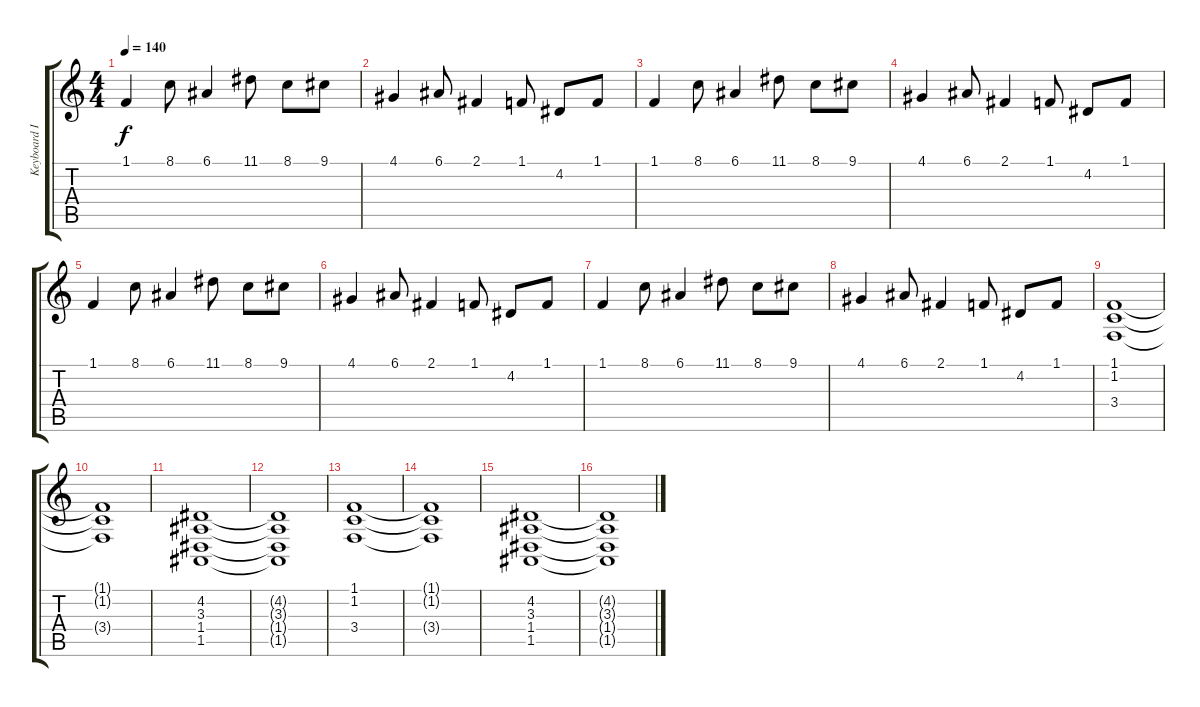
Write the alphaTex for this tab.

\track ("Keyboard I" "Keyboard I") {instrument stringensemble1}
\staff {score tabs}
\tuning (E4 B3 G3 D3 A2 E2) {hide}
\ts (4 4)
\tempo 140
\clef g2
\ks c
1.1.4{dy f} 8.1.8 6.1.4 11.1.8 8.1.8 9.1.8 |
4.1.4 6.1.8 2.1.4 1.1.8 4.2.8 1.1.8 |
1.1.4 8.1.8 6.1.4 11.1.8 8.1.8 9.1.8 |
4.1.4 6.1.8 2.1.4 1.1.8 4.2.8 1.1.8 |
1.1.4 8.1.8 6.1.4 11.1.8 8.1.8 9.1.8 |
4.1.4 6.1.8 2.1.4 1.1.8 4.2.8 1.1.8 |
1.1.4 8.1.8 6.1.4 11.1.8 8.1.8 9.1.8 |
4.1.4 6.1.8 2.1.4 1.1.8 4.2.8 1.1.8 |
(1.1 1.2 3.4).1 |
(1.1{t} 1.2{t} 3.4{t}).1 |
(4.2 3.3 1.4 1.5).1 |
(4.2{t} 3.3{t} 1.4{t} 1.5{t}).1 |
(1.1 1.2 3.4).1 |
(1.1{t} 1.2{t} 3.4{t}).1 |
(4.2 3.3 1.4 1.5).1 |
(4.2{t} 3.3{t} 1.4{t} 1.5{t}).1
